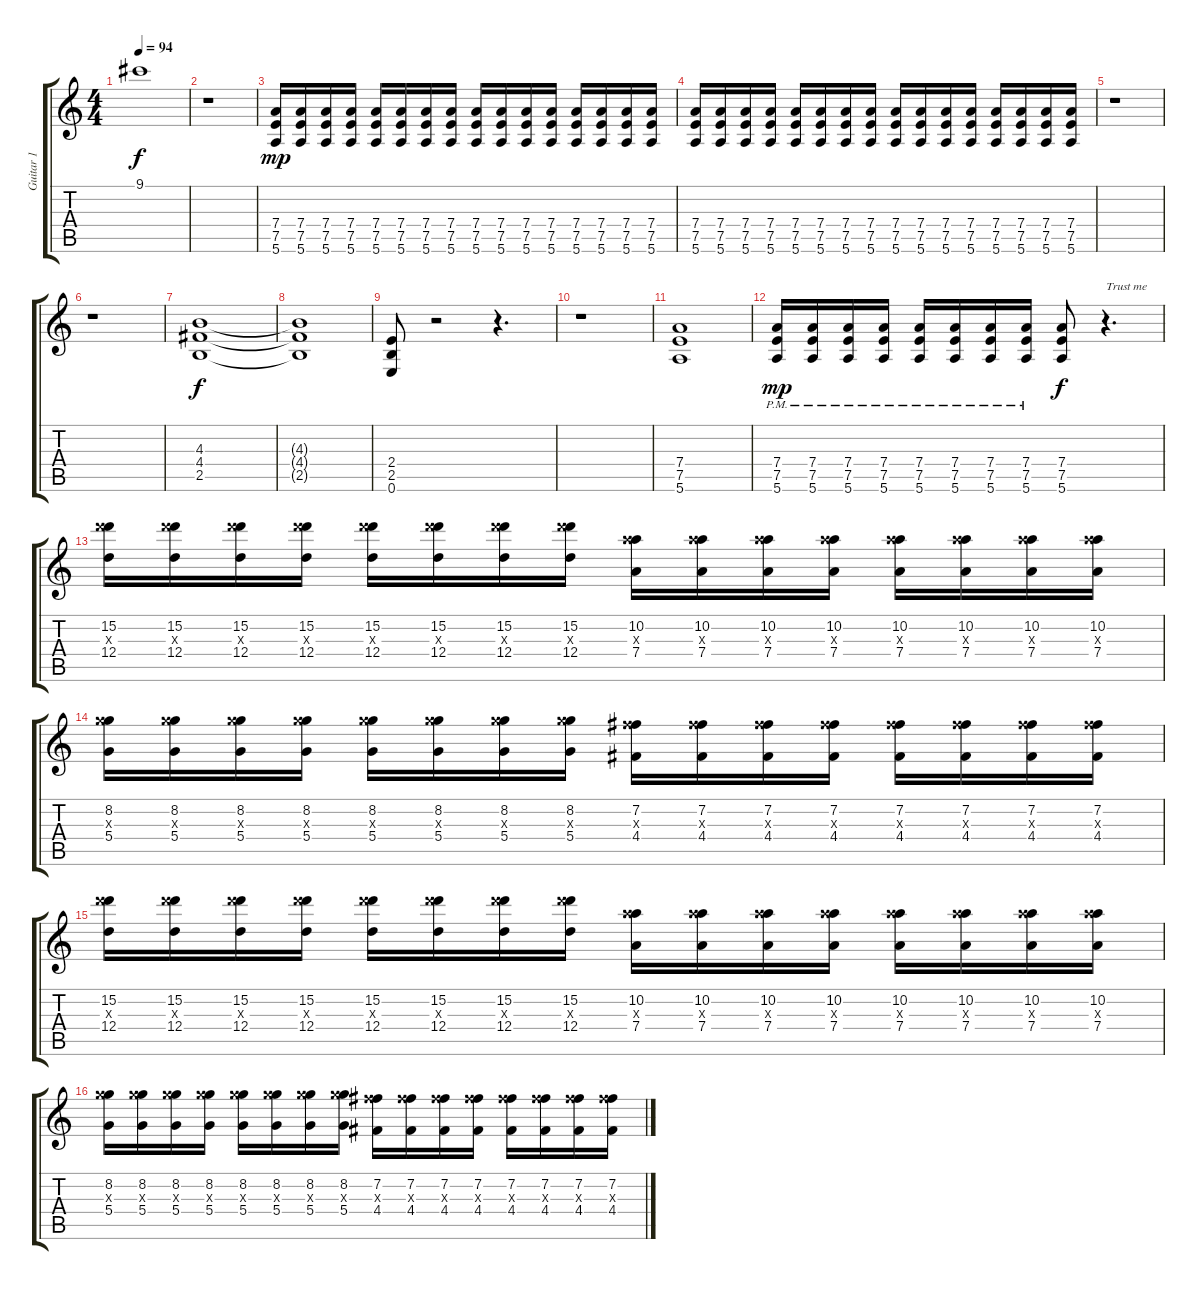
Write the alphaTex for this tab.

\track ("Guitar 1" "Guitar 1") {instrument distortionguitar}
\staff {score tabs}
\tuning (E4 B3 G3 D3 A2 E2) {hide}
\ts (4 4)
\tempo 94
\clef g2
\ks c
9.1.1{dy f} |
r.1 |
(7.4 7.5 5.6).16{dy mp volume 15} (7.4 7.5 5.6).16 (7.4 7.5 5.6).16 (7.4 7.5 5.6).16 (7.4 7.5 5.6).16 (7.4 7.5 5.6).16 (7.4 7.5 5.6).16 (7.4 7.5 5.6).16 (7.4 7.5 5.6).16 (7.4 7.5 5.6).16 (7.4 7.5 5.6).16 (7.4 7.5 5.6).16 (7.4 7.5 5.6).16 (7.4 7.5 5.6).16 (7.4 7.5 5.6).16 (7.4 7.5 5.6).16 |
(7.4 7.5 5.6).16 (7.4 7.5 5.6).16 (7.4 7.5 5.6).16 (7.4 7.5 5.6).16 (7.4 7.5 5.6).16 (7.4 7.5 5.6).16 (7.4 7.5 5.6).16 (7.4 7.5 5.6).16 (7.4 7.5 5.6).16 (7.4 7.5 5.6).16 (7.4 7.5 5.6).16 (7.4 7.5 5.6).16 (7.4 7.5 5.6).16 (7.4 7.5 5.6).16 (7.4 7.5 5.6).16 (7.4 7.5 5.6).16 |
r.1 |
r.1 |
(4.3 4.4 2.5).1{dy f} |
(4.3{t} 4.4{t} 2.5{t}).1 |
(2.4 2.5 0.6).8 r.2 r.4{d} |
r.1 |
(7.4 7.5 5.6).1 |
(7.4{pm} 7.5{pm} 5.6{pm}).16{dy mp} (7.4{pm} 7.5{pm} 5.6{pm}).16 (7.4{pm} 7.5{pm} 5.6{pm}).16 (7.4{pm} 7.5{pm} 5.6{pm}).16 (7.4{pm} 7.5{pm} 5.6{pm}).16 (7.4{pm} 7.5{pm} 5.6{pm}).16 (7.4{pm} 7.5{pm} 5.6{pm}).16 (7.4{pm} 7.5{pm} 5.6{pm}).16 (7.4 7.5 5.6).8{dy f} r.4{d txt "Trust me"} |
(15.2 19.3{x} 12.4).16{volume 15} (15.2 19.3{x} 12.4).16 (15.2 19.3{x} 12.4).16 (15.2 19.3{x} 12.4).16 (15.2 19.3{x} 12.4).16 (15.2 19.3{x} 12.4).16 (15.2 19.3{x} 12.4).16 (15.2 19.3{x} 12.4).16 (10.2 14.3{x} 7.4).16 (10.2 14.3{x} 7.4).16 (10.2 14.3{x} 7.4).16 (10.2 14.3{x} 7.4).16 (10.2 14.3{x} 7.4).16 (10.2 14.3{x} 7.4).16 (10.2 14.3{x} 7.4).16 (10.2 14.3{x} 7.4).16 |
(8.2 12.3{x} 5.4).16 (8.2 12.3{x} 5.4).16 (8.2 12.3{x} 5.4).16 (8.2 12.3{x} 5.4).16 (8.2 12.3{x} 5.4).16 (8.2 12.3{x} 5.4).16 (8.2 12.3{x} 5.4).16 (8.2 12.3{x} 5.4).16 (7.2 11.3{x} 4.4).16 (7.2 11.3{x} 4.4).16 (7.2 11.3{x} 4.4).16 (7.2 11.3{x} 4.4).16 (7.2 11.3{x} 4.4).16 (7.2 11.3{x} 4.4).16 (7.2 11.3{x} 4.4).16 (7.2 11.3{x} 4.4).16 |
(15.2 19.3{x} 12.4).16 (15.2 19.3{x} 12.4).16 (15.2 19.3{x} 12.4).16 (15.2 19.3{x} 12.4).16 (15.2 19.3{x} 12.4).16 (15.2 19.3{x} 12.4).16 (15.2 19.3{x} 12.4).16 (15.2 19.3{x} 12.4).16 (10.2 14.3{x} 7.4).16 (10.2 14.3{x} 7.4).16 (10.2 14.3{x} 7.4).16 (10.2 14.3{x} 7.4).16 (10.2 14.3{x} 7.4).16 (10.2 14.3{x} 7.4).16 (10.2 14.3{x} 7.4).16 (10.2 14.3{x} 7.4).16 |
(8.2 12.3{x} 5.4).16 (8.2 12.3{x} 5.4).16 (8.2 12.3{x} 5.4).16 (8.2 12.3{x} 5.4).16 (8.2 12.3{x} 5.4).16 (8.2 12.3{x} 5.4).16 (8.2 12.3{x} 5.4).16 (8.2 12.3{x} 5.4).16 (7.2 11.3{x} 4.4).16 (7.2 11.3{x} 4.4).16 (7.2 11.3{x} 4.4).16 (7.2 11.3{x} 4.4).16 (7.2 11.3{x} 4.4).16 (7.2 11.3{x} 4.4).16 (7.2 11.3{x} 4.4).16 (7.2 11.3{x} 4.4).16
